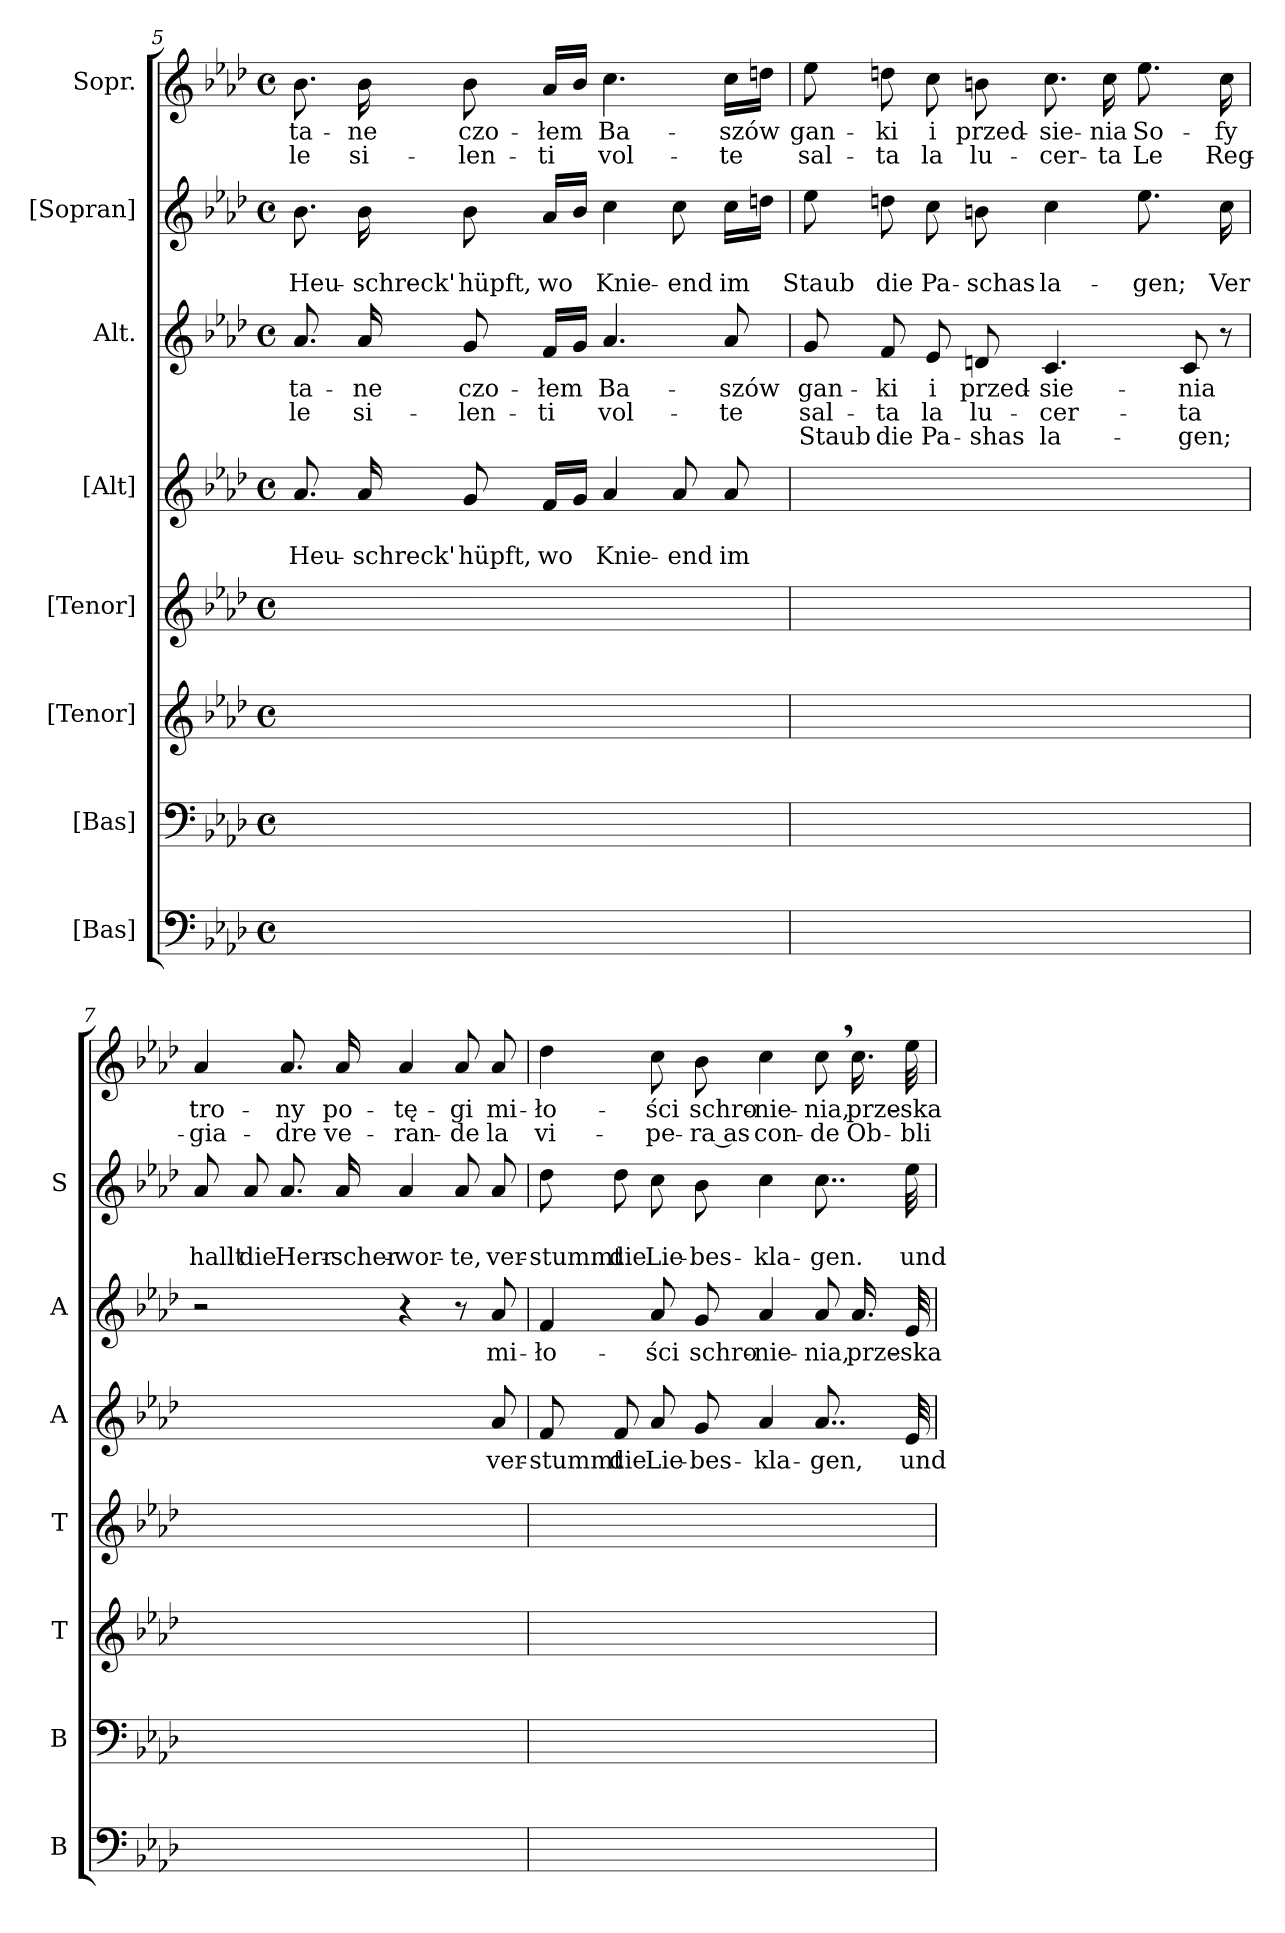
**kern	**kern	**kern	**kern	**kern	**text	**text	**kern	**text	**text	**text	**kern	**text	**text	**kern	**text	**text
*part8	*part7	*part6	*part5	*part4	*part4	*part4	*part3	*part3	*part3	*part3	*part2	*part2	*part2	*part1	*part1	*part1
*staff8	*staff7	*staff6	*staff5	*staff4	*staff4	*staff4	*staff3	*staff3	*staff3	*staff3	*staff2	*staff2	*staff2	*staff1	*staff1	*staff1
*I"[Bas]	*I"[Bas]	*I"[Tenor]	*I"[Tenor]	*I"[Alt]	*	*	*I"Alt.	*	*	*	*I"[Sopran]	*	*	*I"Sopr.	*	*
*I'B	*I'B	*I'T	*I'T	*I'A	*	*	*I'A	*	*	*	*I'S	*	*	*	*	*
*clefF4	*clefF4	*clefG2	*clefG2	*clefG2	*	*	*clefG2	*	*	*	*clefG2	*	*	*clefG2	*	*
*	*	*ITrd8c12	*ITrd8c12	*	*	*	*	*	*	*	*	*	*	*	*	*
*k[b-e-a-d-]	*k[b-e-a-d-]	*k[b-e-a-d-]	*k[b-e-a-d-]	*k[b-e-a-d-]	*	*	*k[b-e-a-d-]	*	*	*	*k[b-e-a-d-]	*	*	*k[b-e-a-d-]	*	*
*f:	*f:	*f:	*f:	*f:	*	*	*f:	*	*	*	*f:	*	*	*f:	*	*
*M4/4	*M4/4	*M4/4	*M4/4	*M4/4	*	*	*M4/4	*	*	*	*M4/4	*	*	*M4/4	*	*
*met(c)	*met(c)	*met(c)	*met(c)	*met(c)	*	*	*met(c)	*	*	*	*met(c)	*	*	*met(c)	*	*
=5	=5	=5	=5	=5	=5	=5	=5	=5	=5	=5	=5	=5	=5	=5	=5	=5
!	!	!	!	!	!	!LO:LY:color=darkblue	!	!	!LO:LY:color=red	!	!	!	!LO:LY:color=darkblue	!	!	!LO:LY:color=red
1ryy	1ryy	1ryy	1ryy	8.a-/	.	Heu-	8.a-/	-ta-	le	.	8.b-\	.	Heu-	8.b-\	-ta-	le
!	!	!	!	!	!	!LO:LY:color=darkblue	!	!	!LO:LY:color=red	!	!	!	!LO:LY:color=darkblue	!	!	!LO:LY:color=red
.	.	.	.	16a-/	.	-schreck'	16a-/	-ne	si-	.	16b-\	.	-schreck'	16b-\	-ne	si-
!	!	!	!	!	!	!LO:LY:color=darkblue	!	!	!LO:LY:color=red	!	!	!	!LO:LY:color=darkblue	!	!	!LO:LY:color=red
.	.	.	.	8g/	.	hüpft,	8g/	czo-	-len-	.	8b-\	.	hüpft,	8b-\	czo-	-len-
!	!	!	!	!	!	!LO:LY:color=darkblue	!	!	!LO:LY:color=red	!	!	!	!LO:LY:color=darkblue	!	!	!LO:LY:color=red
.	.	.	.	16f/LL	.	wo	16f/LL	-łem	-ti	.	16a-/LL	.	wo	16a-/LL	-łem	-ti
.	.	.	.	16g/JJ	.	.	16g/JJ	.	.	.	16b-/JJ	.	.	16b-/JJ	.	.
!	!	!	!	!	!	!LO:LY:color=darkblue	!	!	!LO:LY:color=red	!	!	!	!LO:LY:color=darkblue	!	!	!LO:LY:color=red
.	.	.	.	4a-/	.	Knie-	4.a-/	Ba-	vol-	.	4cc\	.	Knie-	4.cc\	Ba-	vol-
!	!	!	!	!	!	!LO:LY:color=darkblue	!	!	!	!	!	!	!LO:LY:color=darkblue	!	!	!
.	.	.	.	8a-/	.	-end	.	.	.	.	8cc\	.	-end	.	.	.
!	!	!	!	!	!	!LO:LY:color=darkblue	!	!	!LO:LY:color=red	!	!	!	!LO:LY:color=darkblue	!	!	!LO:LY:color=red
.	.	.	.	8a-/	.	im	8a-/	-szów	-te	.	16cc\LL	.	im	16cc\LL	-szów	-te
.	.	.	.	.	.	.	.	.	.	.	16ddn\JJ	.	.	16ddn\JJ	.	.
=6	=6	=6	=6	=6	=6	=6	=6	=6	=6	=6	=6	=6	=6	=6	=6	=6
!	!	!	!	!	!	!	!	!	!LO:LY:color=red	!LO:LY:color=darkblue	!	!	!LO:LY:color=darkblue	!	!	!LO:LY:color=red
1ryy	1ryy	1ryy	1ryy	1ryy	.	.	8g/	gan-	sal-	Staub	8ee-\	.	Staub	8ee-\	gan-	sal-
!	!	!	!	!	!	!	!	!	!LO:LY:color=red	!LO:LY:color=darkblue	!	!	!LO:LY:color=darkblue	!	!	!LO:LY:color=red
.	.	.	.	.	.	.	8f/	-ki	-ta	die	8ddn\	.	die	8ddn\	-ki	-ta
!	!	!	!	!	!	!	!	!	!LO:LY:color=red	!LO:LY:color=darkblue	!	!	!LO:LY:color=darkblue	!	!	!LO:LY:color=red
.	.	.	.	.	.	.	8e-/	i	la	Pa-	8cc\	.	Pa-	8cc\	i	la
!	!	!	!	!	!	!	!	!	!LO:LY:color=red	!LO:LY:color=darkblue	!	!	!LO:LY:color=darkblue	!	!	!LO:LY:color=red
.	.	.	.	.	.	.	8dn/	przed-	lu-	-shas	8bn\	.	-schas	8bn\	przed-	lu-
!	!	!	!	!	!	!	!	!	!LO:LY:color=red	!LO:LY:color=darkblue	!	!	!LO:LY:color=darkblue	!	!	!LO:LY:color=red
.	.	.	.	.	.	.	4.c/	-sie-	-cer-	la-	4cc\	.	la-	8.cc\	-sie-	-cer-
!	!	!	!	!	!	!	!	!	!	!	!	!	!	!	!	!LO:LY:color=red
.	.	.	.	.	.	.	.	.	.	.	.	.	.	16cc\	-nia	-ta
!	!	!	!	!	!	!	!	!	!	!	!	!	!LO:LY:color=darkblue	!	!	!LO:LY:color=red
.	.	.	.	.	.	.	.	.	.	.	8.ee-\	.	-gen;	8.ee-\	So-	Le
!	!	!	!	!	!	!	!LO:N:vis=8	!	!LO:LY:color=red	!LO:LY:color=darkblue	!	!	!	!	!	!
.	.	.	.	.	.	.	16c/	-nia	-ta	-gen;	.	.	.	.	.	.
!	!	!	!	!	!	!	!LO:N:vis=8	!	!	!	!	!	!LO:LY:color=darkblue	!	!	!LO:LY:color=red
.	.	.	.	.	.	.	16r	.	.	.	16cc\	.	Ver	16cc\	-fy	Reg-
=7	=7	=7	=7	=7	=7	=7	=7	=7	=7	=7	=7	=7	=7	=7	=7	=7
!	!	!	!	!	!	!	!	!	!	!	!	!	!LO:LY:color=darkblue	!	!	!LO:LY:color=red
1ryy	1ryy	1ryy	1ryy	2ryy	.	.	2r	.	.	.	8a-/	.	hallt	4a-/	tro-	-gia-
!	!	!	!	!	!	!	!	!	!	!	!	!	!LO:LY:color=darkblue	!	!	!
.	.	.	.	.	.	.	.	.	.	.	8a-/	.	die	.	.	.
!	!	!	!	!	!	!	!	!	!	!	!	!	!LO:LY:color=darkblue	!	!	!LO:LY:color=red
.	.	.	.	.	.	.	.	.	.	.	8.a-/	.	Herr-	8.a-/	-ny	-dre
!	!	!	!	!	!	!	!	!	!	!	!	!	!LO:LY:color=darkblue	!	!	!LO:LY:color=red
.	.	.	.	.	.	.	.	.	.	.	16a-/	.	-scher-	16a-/	po-	ve-
!	!	!	!	!	!	!	!	!	!	!	!	!	!LO:LY:color=darkblue	!	!	!LO:LY:color=red
.	.	.	.	4ryy	.	.	4r	.	.	.	4a-/	.	-wor-	4a-/	-tę-	-ran-
!	!	!	!	!	!	!	!	!	!	!	!	!	!LO:LY:color=darkblue	!	!	!LO:LY:color=red
.	.	.	.	8ryy	.	.	8r	.	.	.	8a-/	.	-te,	8a-/	-gi	-de
!	!	!	!	!	!LO:LY:color=darkblue	!	!	!	!	!	!	!	!LO:LY:color=darkblue	!	!	!LO:LY:color=red
.	.	.	.	8a-/	ver-	.	8a-/	mi-	.	.	8a-/	.	ver-	8a-/	mi-	la
=8	=8	=8	=8	=8	=8	=8	=8	=8	=8	=8	=8	=8	=8	=8	=8	=8
!	!	!	!	!	!LO:LY:color=darkblue	!	!	!	!	!	!	!	!LO:LY:color=darkblue	!	!	!LO:LY:color=red
1ryy	1ryy	1ryy	1ryy	8f/	-stummt	.	4f/	-ło-	.	.	8dd-\	.	-stummt	4dd-\	-ło-	vi-
!	!	!	!	!	!LO:LY:color=darkblue	!	!	!	!	!	!	!	!LO:LY:color=darkblue	!	!	!
.	.	.	.	8f/	die	.	.	.	.	.	8dd-\	.	die	.	.	.
!	!	!	!	!	!LO:LY:color=darkblue	!	!	!	!	!	!	!	!LO:LY:color=darkblue	!	!	!LO:LY:color=red
.	.	.	.	8a-/	Lie-	.	8a-/	-ści	.	.	8cc\	.	Lie-	8cc\	-ści	-pe-
!	!	!	!	!	!LO:LY:color=darkblue	!	!	!	!	!	!	!	!LO:LY:color=darkblue	!	!	!LO:LY:color=red
.	.	.	.	8g/	-bes-	.	8g/	schro-	.	.	8b-\	.	-bes-	8b-\	schro-	-ra as
!	!	!	!	!	!LO:LY:color=darkblue	!	!	!	!	!	!	!	!LO:LY:color=darkblue	!	!	!LO:LY:color=red
.	.	.	.	4a-/	-kla-	.	4a-/	-nie-	.	.	4cc\	.	-kla-	4cc\	-nie-	con-
!	!	!	!	!	!LO:LY:color=darkblue	!	!	!	!	!	!	!	!LO:LY:color=darkblue	!	!	!LO:LY:color=red
.	.	.	.	8..a-/	-gen,	.	8a-/	-nia,	.	.	8..cc\	.	-gen.	8cc,\	-nia,	-de
!	!	!	!	!	!	!	!	!	!	!	!	!	!	!	!	!LO:LY:color=red
.	.	.	.	.	.	.	16.a-/	prze-	.	.	.	.	.	16.cc\	prze-	Ob-
!	!	!	!	!	!LO:LY:color=darkblue	!	!	!	!	!	!	!	!LO:LY:color=darkblue	!	!	!LO:LY:color=red
.	.	.	.	32e-/	und	.	32e-/	-ska-	.	.	32ee-\	.	und	32ee-\	-ska-	-bli-
=	=	=	=	=	=	=	=	=	=	=	=	=	=	=	=	=
*-	*-	*-	*-	*-	*-	*-	*-	*-	*-	*-	*-	*-	*-	*-	*-	*-
